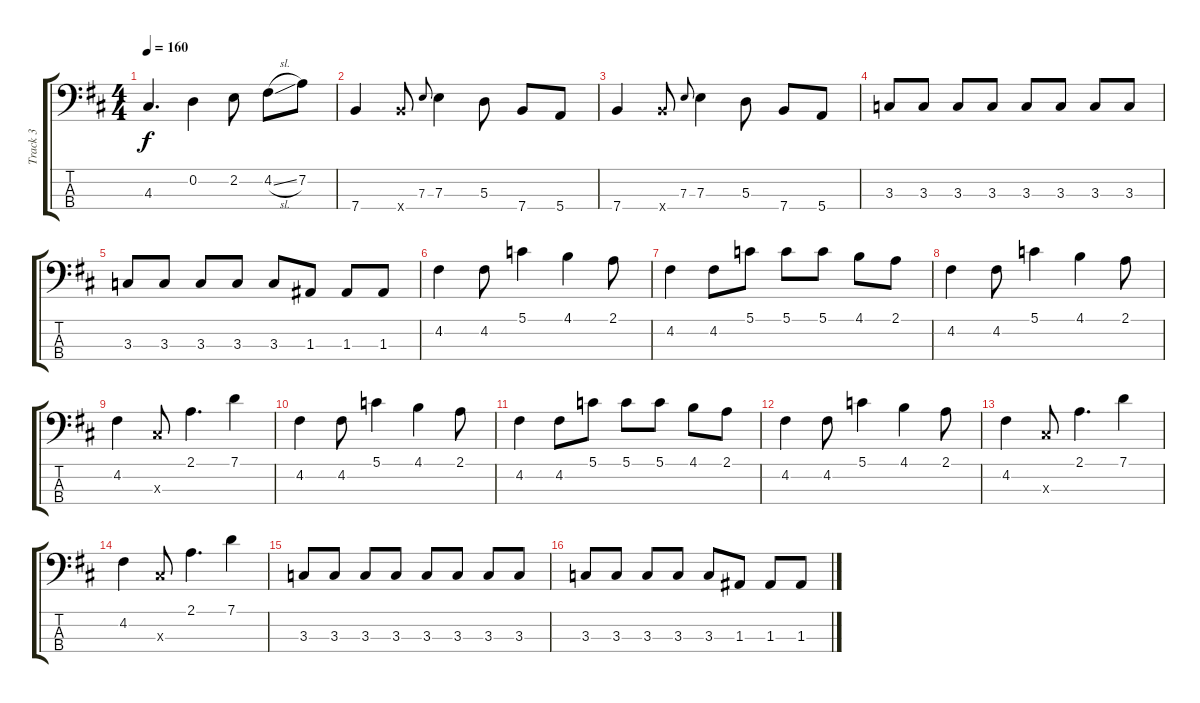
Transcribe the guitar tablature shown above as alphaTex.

\track ("Track 3" "Track 3") {mute instrument electricbassfinger}
\staff {score tabs}
\tuning (G2 D2 A1 E1) {hide}
\ts (4 4)
\tempo 160
\clef f4
\ks bminor
4.3.4{d dy f} 0.2.4 2.2.8 4.2{sl}.8 7.2.8 |
7.4.4 7.4{x}.8 7.3.8{gr onbeat} 7.3.4 5.3.8 7.4.8 5.4.8 |
7.4.4 7.4{x}.8 7.3.8{gr onbeat} 7.3.4 5.3.8 7.4.8 5.4.8 |
3.3.8 3.3.8 3.3.8 3.3.8 3.3.8 3.3.8 3.3.8 3.3.8 |
3.3.8 3.3.8 3.3.8 3.3.8 3.3.8 1.3.8 1.3.8 1.3.8 |
4.2.4 4.2.8 5.1.4 4.1.4 2.1.8 |
4.2.4 4.2.8 5.1.8 5.1.8 5.1.8 4.1.8 2.1.8 |
4.2.4 4.2.8 5.1.4 4.1.4 2.1.8 |
4.2.4 4.3{x}.8 2.1.4{d} 7.1.4 |
4.2.4 4.2.8 5.1.4 4.1.4 2.1.8 |
4.2.4 4.2.8 5.1.8 5.1.8 5.1.8 4.1.8 2.1.8 |
4.2.4 4.2.8 5.1.4 4.1.4 2.1.8 |
4.2.4 4.3{x}.8 2.1.4{d} 7.1.4 |
4.2.4 4.3{x}.8 2.1.4{d} 7.1.4 |
3.3.8 3.3.8 3.3.8 3.3.8 3.3.8 3.3.8 3.3.8 3.3.8 |
3.3.8 3.3.8 3.3.8 3.3.8 3.3.8 1.3.8 1.3.8 1.3.8
